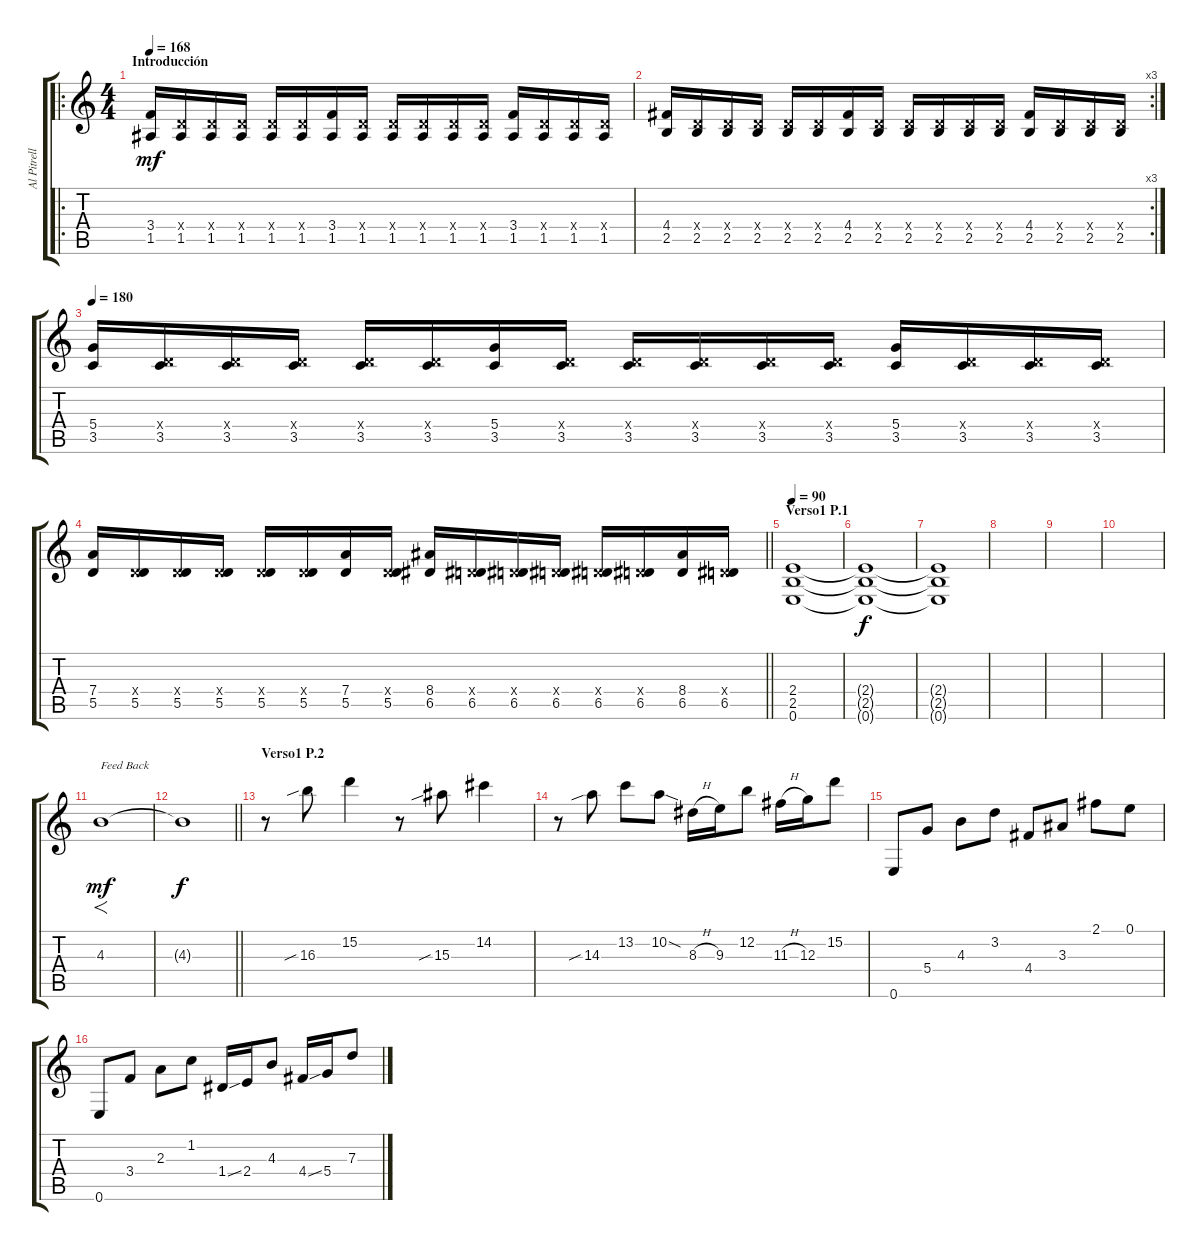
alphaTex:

\track ("Al Pitrelli Ritmo" "Al Pitrell") {instrument distortionguitar}
\staff {score tabs}
\tuning (E4 B3 G3 D3 A2 E2) {hide}
\ro
\ts (4 4)
\section ("" "Introducción")
\tempo 168
\tempo 180
\tempo 168
\clef g2
\ks c
(3.4 1.5).16{dy mf instrument distortionguitar} (0.4{x} 1.5).16 (0.4{x} 1.5).16 (0.4{x} 1.5).16 (0.4{x} 1.5).16 (0.4{x} 1.5).16 (3.4 1.5).16 (0.4{x} 1.5).16 (0.4{x} 1.5).16 (0.4{x} 1.5).16 (0.4{x} 1.5).16 (0.4{x} 1.5).16 (3.4 1.5).16 (0.4{x} 1.5).16 (0.4{x} 1.5).16 (0.4{x} 1.5).16 |
\rc 3
(4.4 2.5).16 (0.4{x} 2.5).16 (0.4{x} 2.5).16 (0.4{x} 2.5).16 (0.4{x} 2.5).16 (0.4{x} 2.5).16 (4.4 2.5).16 (0.4{x} 2.5).16 (0.4{x} 2.5).16 (0.4{x} 2.5).16 (0.4{x} 2.5).16 (0.4{x} 2.5).16 (4.4 2.5).16 (0.4{x} 2.5).16 (0.4{x} 2.5).16 (0.4{x} 2.5).16 |
\tempo 180
(5.4 3.5).16 (0.4{x} 3.5).16 (0.4{x} 3.5).16 (0.4{x} 3.5).16 (0.4{x} 3.5).16 (0.4{x} 3.5).16 (5.4 3.5).16 (0.4{x} 3.5).16 (0.4{x} 3.5).16 (0.4{x} 3.5).16 (0.4{x} 3.5).16 (0.4{x} 3.5).16 (5.4 3.5).16 (0.4{x} 3.5).16 (0.4{x} 3.5).16 (0.4{x} 3.5).16 |
\barLineRight lightlight
(7.4 5.5).16 (0.4{x} 5.5).16 (0.4{x} 5.5).16 (0.4{x} 5.5).16 (0.4{x} 5.5).16 (0.4{x} 5.5).16 (7.4 5.5).16 (0.4{x} 5.5).16 (8.4 6.5).16 (0.4{x} 6.5).16 (0.4{x} 6.5).16 (0.4{x} 6.5).16 (0.4{x} 6.5).16 (0.4{x} 6.5).16 (8.4 6.5).16 (0.4{x} 6.5).16 |
\section ("" "Verso1 P.1")
\tempo 90
(2.4 2.5 0.6).1{volume 0} |
(2.4{t} 2.5{t} 0.6{t}).1{dy f} |
(2.4{t} 2.5{t} 0.6{t}).1 |
|
|
|
4.3.1{f txt "Feed Back" dy mf volume 14} |
\barLineRight lightlight
4.3{t}.1{dy f} |
\section ("" "Verso1 P.2")
r.8 16.3{sib}.8 15.2.4 r.8 15.3{sib}.8 14.2.4 |
r.8 14.3{sib}.8 13.2.8 10.2{sod}.8 8.3{h}.16 9.3.16 12.2.8 11.3{h}.16 12.3.16 15.2.8 |
0.6.8 5.4.8 4.3.8 3.2.8 4.4.8 3.3.8 2.1.8 0.1.8 |
0.6.8 3.4.8 2.3.8 1.2.8 1.4{ss}.16 2.4.16 4.3.8 4.4{ss}.16 5.4.16 7.3.8
